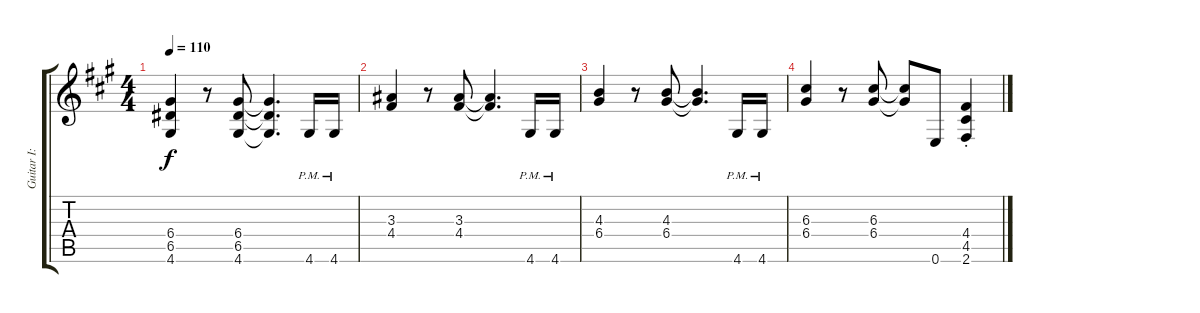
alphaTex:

\track ("Guitar I: Mick Jones" "Guitar I: ") {instrument overdrivenguitar}
\staff {score tabs}
\tuning (E4 B3 G3 D3 A2 E2) {hide}
\ts (4 4)
\tempo 110
\clef g2
\ks a
(6.4 6.5 4.6).4{dy f} r.8 (6.4 6.5 4.6).8 (6.4{t} 6.5{t} 4.6{t}).4{d} 4.6{pm}.16 4.6{pm}.16 |
(3.3 4.4).4 r.8 (3.3 4.4).8 (3.3{t} 4.4{t}).4{d} 4.6{pm}.16 4.6{pm}.16 |
(4.3 6.4).4 r.8 (4.3 6.4).8 (4.3{t} 6.4{t}).4{d} 4.6{pm}.16 4.6{pm}.16 |
(6.3 6.4).4 r.8 (6.3 6.4).8 (6.3{t} 6.4{t}).8 0.6.8 (4.4{st} 4.5{st} 2.6{st}).4
